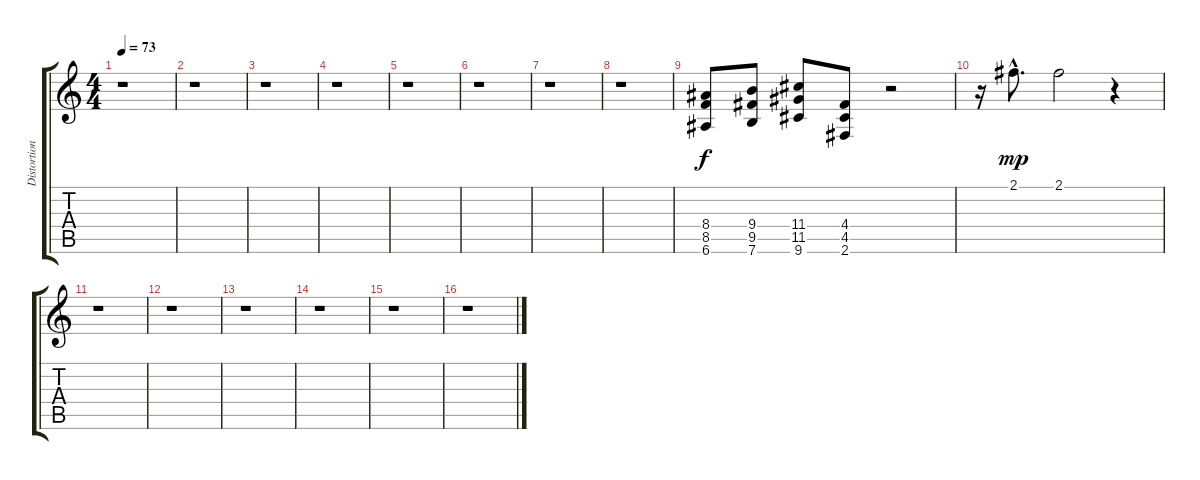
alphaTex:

\track ("Distortion Guitar2" "Distortion") {instrument distortionguitar}
\staff {score tabs}
\tuning (E4 B3 G3 D3 A2 E2) {hide}
\ts (4 4)
\tempo 73
\clef g2
\ks c
r.1{dy f} |
r.1 |
r.1 |
r.1 |
r.1 |
r.1 |
r.1 |
r.1 |
(8.4 8.5 6.6).8{volume 11} (9.4 9.5 7.6).8 (11.4 11.5 9.6).8 (4.4 4.5 2.6).8 r.2 |
r.16 2.1{hac}.8{d dy mp} 2.1.2 r.4 |
r.1 |
r.1 |
r.1 |
r.1 |
r.1 |
r.1
